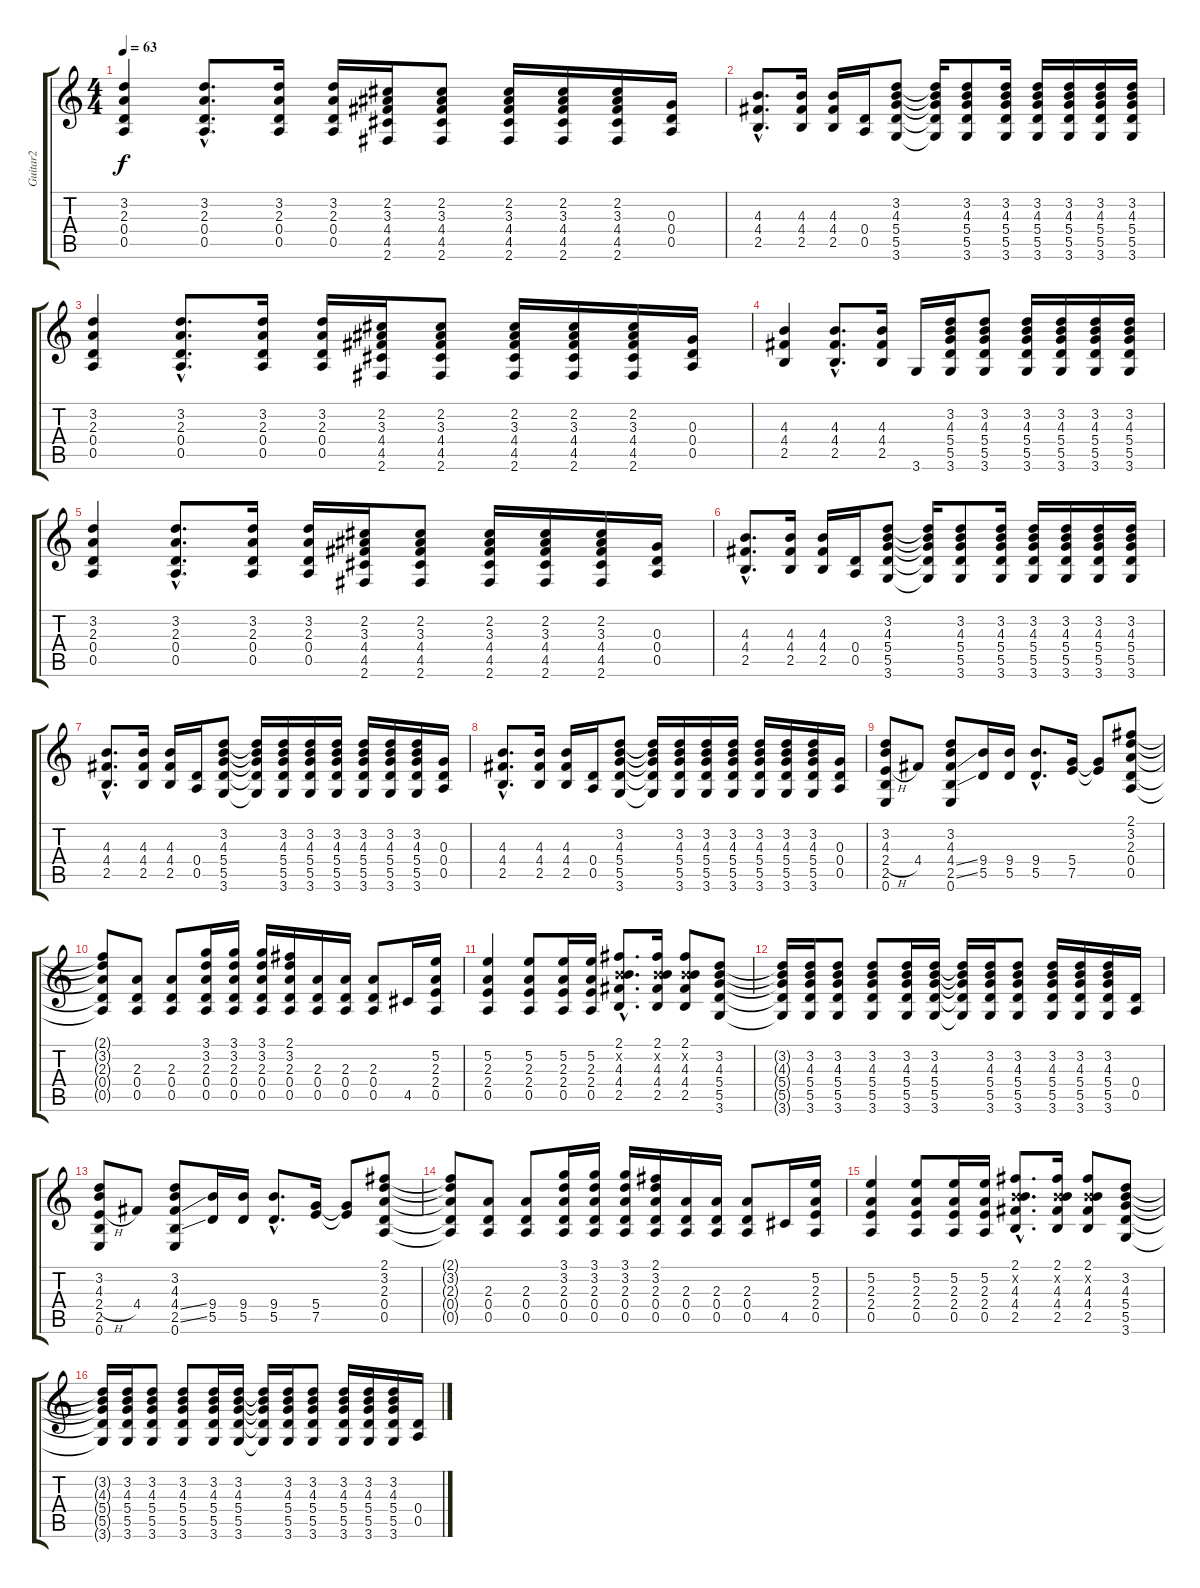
\track ("Guitar2" "Guitar2") {instrument distortionguitar}
\staff {score tabs}
\tuning (E4 B3 G3 D3 A2 E2) {hide}
\ts (4 4)
\tempo 63
\clef g2
\ks c
(3.2 2.3 0.4 0.5).4{dy f} (3.2{hac} 2.3{hac} 0.4{hac} 0.5{hac}).8{d} (3.2 2.3 0.4 0.5).16 (3.2 2.3 0.4 0.5).16 (2.2 3.3 4.4 4.5 2.6).16 (2.2 3.3 4.4 4.5 2.6).8 (2.2 3.3 4.4 4.5 2.6).16 (2.2 3.3 4.4 4.5 2.6).16 (2.2 3.3 4.4 4.5 2.6).16 (0.3 0.4 0.5).16 |
(4.3{hac} 4.4{hac} 2.5{hac}).8{d} (4.3 4.4 2.5).16 (4.3 4.4 2.5).16 (0.4 0.5).16 (3.2 4.3 5.4 5.5 3.6).8 (3.2{t} 4.3{t} 5.4{t} 5.5{t} 3.6{t}).16 (3.2 4.3 5.4 5.5 3.6).8 (3.2 4.3 5.4 5.5 3.6).16 (3.2 4.3 5.4 5.5 3.6).16 (3.2 4.3 5.4 5.5 3.6).16 (3.2 4.3 5.4 5.5 3.6).16 (3.2 4.3 5.4 5.5 3.6).16 |
(3.2 2.3 0.4 0.5).4 (3.2{hac} 2.3{hac} 0.4{hac} 0.5{hac}).8{d} (3.2 2.3 0.4 0.5).16 (3.2 2.3 0.4 0.5).16 (2.2 3.3 4.4 4.5 2.6).16 (2.2 3.3 4.4 4.5 2.6).8 (2.2 3.3 4.4 4.5 2.6).16 (2.2 3.3 4.4 4.5 2.6).16 (2.2 3.3 4.4 4.5 2.6).16 (0.3 0.4 0.5).16 |
(4.3 4.4 2.5).4 (4.3{hac} 4.4{hac} 2.5{hac}).8{d} (4.3 4.4 2.5).16 3.6.16 (3.2 4.3 5.4 5.5 3.6).16 (3.2 4.3 5.4 5.5 3.6).8 (3.2 4.3 5.4 5.5 3.6).16 (3.2 4.3 5.4 5.5 3.6).16 (3.2 4.3 5.4 5.5 3.6).16 (3.2 4.3 5.4 5.5 3.6).16 |
(3.2 2.3 0.4 0.5).4 (3.2{hac} 2.3{hac} 0.4{hac} 0.5{hac}).8{d} (3.2 2.3 0.4 0.5).16 (3.2 2.3 0.4 0.5).16 (2.2 3.3 4.4 4.5 2.6).16 (2.2 3.3 4.4 4.5 2.6).8 (2.2 3.3 4.4 4.5 2.6).16 (2.2 3.3 4.4 4.5 2.6).16 (2.2 3.3 4.4 4.5 2.6).16 (0.3 0.4 0.5).16 |
(4.3{hac} 4.4{hac} 2.5{hac}).8{d} (4.3 4.4 2.5).16 (4.3 4.4 2.5).16 (0.4 0.5).16 (3.2 4.3 5.4 5.5 3.6).8 (3.2{t} 4.3{t} 5.4{t} 5.5{t} 3.6{t}).16 (3.2 4.3 5.4 5.5 3.6).8 (3.2 4.3 5.4 5.5 3.6).16 (3.2 4.3 5.4 5.5 3.6).16 (3.2 4.3 5.4 5.5 3.6).16 (3.2 4.3 5.4 5.5 3.6).16 (3.2 4.3 5.4 5.5 3.6).16 |
(4.3{hac} 4.4{hac} 2.5{hac}).8{d} (4.3 4.4 2.5).16 (4.3 4.4 2.5).16 (0.4 0.5).16 (3.2 4.3 5.4 5.5 3.6).8 (3.2{t} 4.3{t} 5.4{t} 5.5{t} 3.6{t}).16 (3.2 4.3 5.4 5.5 3.6).16 (3.2 4.3 5.4 5.5 3.6).16 (3.2 4.3 5.4 5.5 3.6).16 (3.2 4.3 5.4 5.5 3.6).16 (3.2 4.3 5.4 5.5 3.6).16 (3.2 4.3 5.4 5.5 3.6).16 (0.3 0.4 0.5).16 |
(4.3{hac} 4.4{hac} 2.5{hac}).8{d} (4.3 4.4 2.5).16 (4.3 4.4 2.5).16 (0.4 0.5).16 (3.2 4.3 5.4 5.5 3.6).8 (3.2{t} 4.3{t} 5.4{t} 5.5{t} 3.6{t}).16 (3.2 4.3 5.4 5.5 3.6).16 (3.2 4.3 5.4 5.5 3.6).16 (3.2 4.3 5.4 5.5 3.6).16 (3.2 4.3 5.4 5.5 3.6).16 (3.2 4.3 5.4 5.5 3.6).16 (3.2 4.3 5.4 5.5 3.6).16 (0.3 0.4 0.5).16 |
(3.2 4.3 2.4{h} 2.5 0.6).8 4.4.8 (3.2 4.3 4.4{ss} 2.5{ss} 0.6).8 (9.4 5.5).16 (9.4 5.5).16 (9.4{hac} 5.5{hac}).8{d} (5.4 7.5).16 (5.4{t} 7.5{t}).8 (2.1 3.2 2.3 0.4 0.5).8 |
(2.1{t} 3.2{t} 2.3{t} 0.4{t} 0.5{t}).8 (2.3 0.4 0.5).8 (2.3 0.4 0.5).8 (3.1 3.2 2.3 0.4 0.5).16 (3.1 3.2 2.3 0.4 0.5).16 (3.1 3.2 2.3 0.4 0.5).16 (2.1 3.2 2.3 0.4 0.5).16 (2.3 0.4 0.5).16 (2.3 0.4 0.5).16 (2.3 0.4 0.5).8 4.5.16 (5.2 2.3 2.4 0.5).16 |
(5.2 2.3 2.4 0.5).4 (5.2 2.3 2.4 0.5).8 (5.2 2.3 2.4 0.5).16 (5.2 2.3 2.4 0.5).16 (2.1{hac} 0.2{hac x} 4.3{hac} 4.4{hac} 2.5{hac}).8{d} (2.1 0.2{x} 4.3 4.4 2.5).16 (2.1 0.2{x} 4.3 4.4 2.5).8 (3.2 4.3 5.4 5.5 3.6).8 |
(3.2{t} 4.3{t} 5.4{t} 5.5{t} 3.6{t}).16 (3.2 4.3 5.4 5.5 3.6).16 (3.2 4.3 5.4 5.5 3.6).8 (3.2 4.3 5.4 5.5 3.6).8 (3.2 4.3 5.4 5.5 3.6).16 (3.2 4.3 5.4 5.5 3.6).16 (3.2{t} 4.3{t} 5.4{t} 5.5{t} 3.6{t}).16 (3.2 4.3 5.4 5.5 3.6).16 (3.2 4.3 5.4 5.5 3.6).8 (3.2 4.3 5.4 5.5 3.6).16 (3.2 4.3 5.4 5.5 3.6).16 (3.2 4.3 5.4 5.5 3.6).16 (0.4 0.5).16 |
(3.2 4.3 2.4{h} 2.5 0.6).8 4.4.8 (3.2 4.3 4.4{ss} 2.5{ss} 0.6).8 (9.4 5.5).16 (9.4 5.5).16 (9.4{hac} 5.5{hac}).8{d} (5.4 7.5).16 (5.4{t} 7.5{t}).8 (2.1 3.2 2.3 0.4 0.5).8 |
(2.1{t} 3.2{t} 2.3{t} 0.4{t} 0.5{t}).8 (2.3 0.4 0.5).8 (2.3 0.4 0.5).8 (3.1 3.2 2.3 0.4 0.5).16 (3.1 3.2 2.3 0.4 0.5).16 (3.1 3.2 2.3 0.4 0.5).16 (2.1 3.2 2.3 0.4 0.5).16 (2.3 0.4 0.5).16 (2.3 0.4 0.5).16 (2.3 0.4 0.5).8 4.5.16 (5.2 2.3 2.4 0.5).16 |
(5.2 2.3 2.4 0.5).4 (5.2 2.3 2.4 0.5).8 (5.2 2.3 2.4 0.5).16 (5.2 2.3 2.4 0.5).16 (2.1{hac} 0.2{hac x} 4.3{hac} 4.4{hac} 2.5{hac}).8{d} (2.1 0.2{x} 4.3 4.4 2.5).16 (2.1 0.2{x} 4.3 4.4 2.5).8 (3.2 4.3 5.4 5.5 3.6).8 |
(3.2{t} 4.3{t} 5.4{t} 5.5{t} 3.6{t}).16 (3.2 4.3 5.4 5.5 3.6).16 (3.2 4.3 5.4 5.5 3.6).8 (3.2 4.3 5.4 5.5 3.6).8 (3.2 4.3 5.4 5.5 3.6).16 (3.2 4.3 5.4 5.5 3.6).16 (3.2{t} 4.3{t} 5.4{t} 5.5{t} 3.6{t}).16 (3.2 4.3 5.4 5.5 3.6).16 (3.2 4.3 5.4 5.5 3.6).8 (3.2 4.3 5.4 5.5 3.6).16 (3.2 4.3 5.4 5.5 3.6).16 (3.2 4.3 5.4 5.5 3.6).16 (0.4 0.5).16
